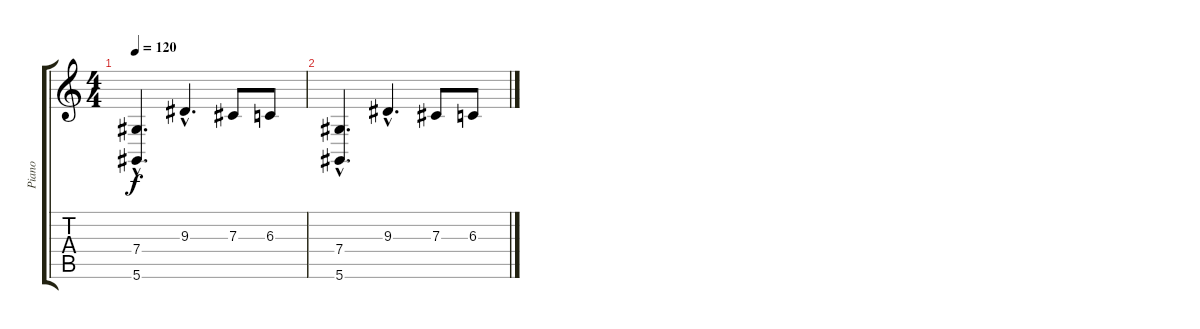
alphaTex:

\track ("Piano" "Piano") {instrument honkytonkpiano}
\staff {score tabs}
\tuning (Eb4 Bb3 Gb3 Db3 Ab2 Eb2) {hide}
\ts (4 4)
\tempo 120
\clef g2
\ks c
(7.4{hac} 5.6{hac}).4{d dy f} 9.3{hac}.4{d} 7.3.8 6.3.8 |
(7.4{hac} 5.6{hac}).4{d} 9.3{hac}.4{d} 7.3.8 6.3.8
